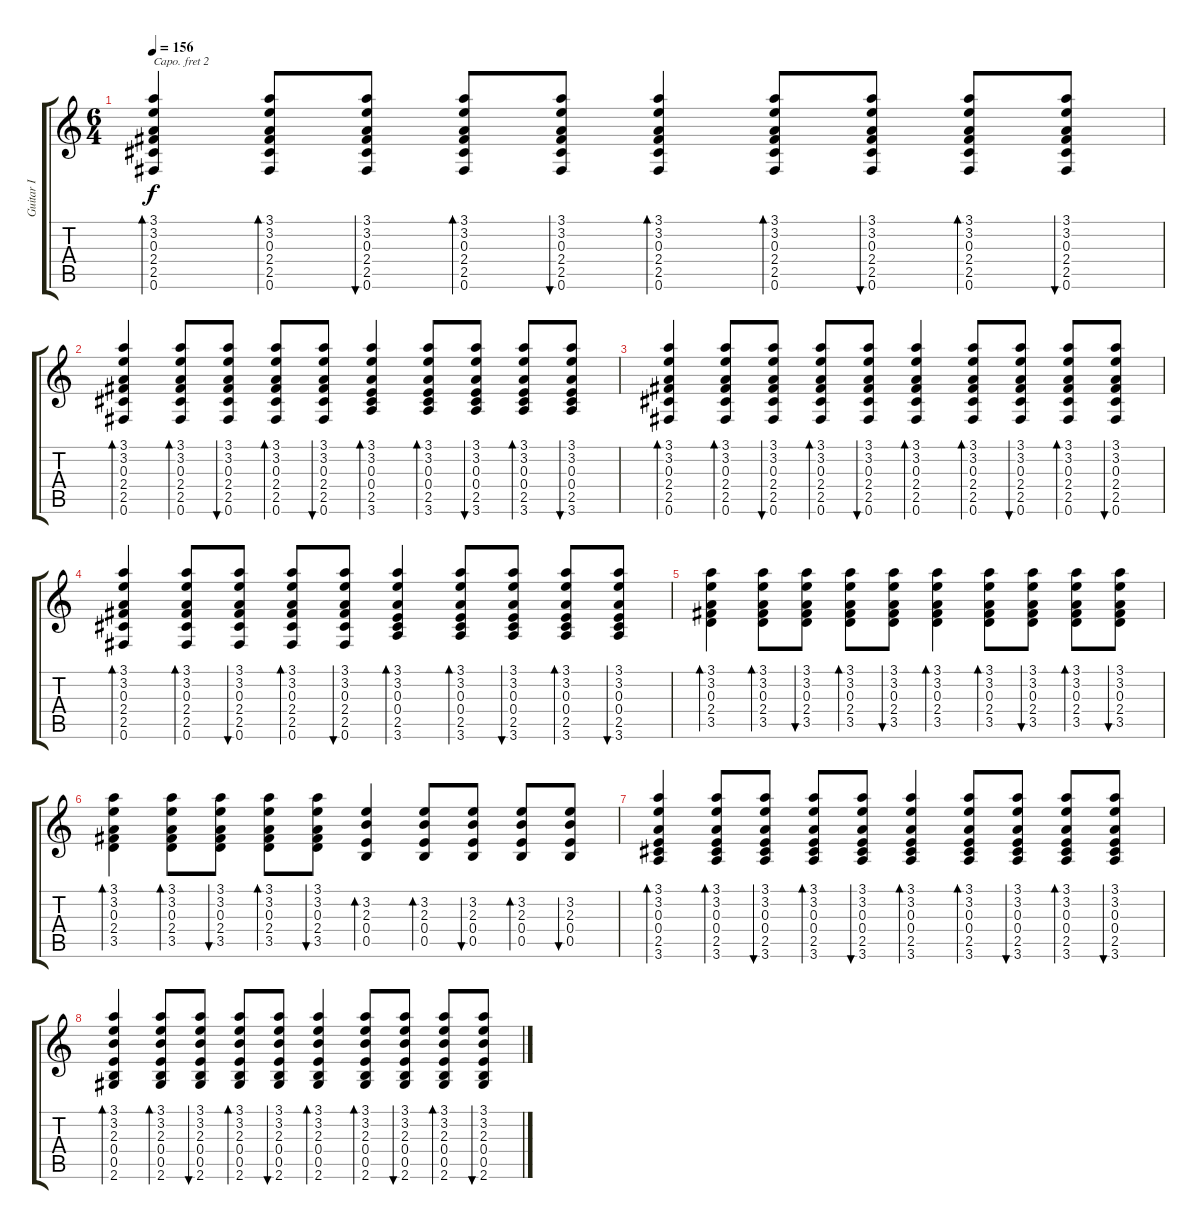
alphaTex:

\track ("Guitar I" "Guitar I") {instrument acousticguitarsteel}
\staff {score tabs}
\capo 2
\tuning (E4 B3 G3 D3 A2 E2) {hide}
\ts (6 4)
\tempo 156
\clef g2
\ks c
(3.1 3.2 0.3 2.4 2.5 0.6).4{bd 120 dy f} (3.1 3.2 0.3 2.4 2.5 0.6).8{bd 60} (3.1 3.2 0.3 2.4 2.5 0.6).8{bu 60} (3.1 3.2 0.3 2.4 2.5 0.6).8{bd 60} (3.1 3.2 0.3 2.4 2.5 0.6).8{bu 60} (3.1 3.2 0.3 2.4 2.5 0.6).4{bd 120} (3.1 3.2 0.3 2.4 2.5 0.6).8{bd 60} (3.1 3.2 0.3 2.4 2.5 0.6).8{bu 60} (3.1 3.2 0.3 2.4 2.5 0.6).8{bd 60} (3.1 3.2 0.3 2.4 2.5 0.6).8{bu 60} |
(3.1 3.2 0.3 2.4 2.5 0.6).4{bd 120} (3.1 3.2 0.3 2.4 2.5 0.6).8{bd 60} (3.1 3.2 0.3 2.4 2.5 0.6).8{bu 60} (3.1 3.2 0.3 2.4 2.5 0.6).8{bd 60} (3.1 3.2 0.3 2.4 2.5 0.6).8{bu 60} (3.1 3.2 0.3 0.4 2.5 3.6).4{bd 120} (3.1 3.2 0.3 0.4 2.5 3.6).8{bd 60} (3.1 3.2 0.3 0.4 2.5 3.6).8{bu 60} (3.1 3.2 0.3 0.4 2.5 3.6).8{bd 60} (3.1 3.2 0.3 0.4 2.5 3.6).8{bu 60} |
(3.1 3.2 0.3 2.4 2.5 0.6).4{bd 120} (3.1 3.2 0.3 2.4 2.5 0.6).8{bd 60} (3.1 3.2 0.3 2.4 2.5 0.6).8{bu 60} (3.1 3.2 0.3 2.4 2.5 0.6).8{bd 60} (3.1 3.2 0.3 2.4 2.5 0.6).8{bu 60} (3.1 3.2 0.3 2.4 2.5 0.6).4{bd 120} (3.1 3.2 0.3 2.4 2.5 0.6).8{bd 60} (3.1 3.2 0.3 2.4 2.5 0.6).8{bu 60} (3.1 3.2 0.3 2.4 2.5 0.6).8{bd 60} (3.1 3.2 0.3 2.4 2.5 0.6).8{bu 60} |
(3.1 3.2 0.3 2.4 2.5 0.6).4{bd 120} (3.1 3.2 0.3 2.4 2.5 0.6).8{bd 60} (3.1 3.2 0.3 2.4 2.5 0.6).8{bu 60} (3.1 3.2 0.3 2.4 2.5 0.6).8{bd 60} (3.1 3.2 0.3 2.4 2.5 0.6).8{bu 60} (3.1 3.2 0.3 0.4 2.5 3.6).4{bd 120} (3.1 3.2 0.3 0.4 2.5 3.6).8{bd 60} (3.1 3.2 0.3 0.4 2.5 3.6).8{bu 60} (3.1 3.2 0.3 0.4 2.5 3.6).8{bd 60} (3.1 3.2 0.3 0.4 2.5 3.6).8{bu 60} |
(3.1 3.2 0.3 2.4 3.5).4{bd 120} (3.1 3.2 0.3 2.4 3.5).8{bd 60} (3.1 3.2 0.3 2.4 3.5).8{bu 60} (3.1 3.2 0.3 2.4 3.5).8{bd 60} (3.1 3.2 0.3 2.4 3.5).8{bu 60} (3.1 3.2 0.3 2.4 3.5).4{bd 120} (3.1 3.2 0.3 2.4 3.5).8{bd 60} (3.1 3.2 0.3 2.4 3.5).8{bu 60} (3.1 3.2 0.3 2.4 3.5).8{bd 60} (3.1 3.2 0.3 2.4 3.5).8{bu 60} |
(3.1 3.2 0.3 2.4 3.5).4{bd 120} (3.1 3.2 0.3 2.4 3.5).8{bd 60} (3.1 3.2 0.3 2.4 3.5).8{bu 60} (3.1 3.2 0.3 2.4 3.5).8{bd 60} (3.1 3.2 0.3 2.4 3.5).8{bu 60} (3.2 2.3 0.4 0.5).4{bd 120} (3.2 2.3 0.4 0.5).8{bd 60} (3.2 2.3 0.4 0.5).8{bu 60} (3.2 2.3 0.4 0.5).8{bd 60} (3.2 2.3 0.4 0.5).8{bu 60} |
(3.1 3.2 0.3 0.4 2.5 3.6).4{bd 120} (3.1 3.2 0.3 0.4 2.5 3.6).8{bd 60} (3.1 3.2 0.3 0.4 2.5 3.6).8{bu 60} (3.1 3.2 0.3 0.4 2.5 3.6).8{bd 60} (3.1 3.2 0.3 0.4 2.5 3.6).8{bu 60} (3.1 3.2 0.3 0.4 2.5 3.6).4{bd 120} (3.1 3.2 0.3 0.4 2.5 3.6).8{bd 60} (3.1 3.2 0.3 0.4 2.5 3.6).8{bu 60} (3.1 3.2 0.3 0.4 2.5 3.6).8{bd 60} (3.1 3.2 0.3 0.4 2.5 3.6).8{bu 60} |
(3.1 3.2 2.3 0.4 0.5 2.6).4{bd 120} (3.1 3.2 2.3 0.4 0.5 2.6).8{bd 60} (3.1 3.2 2.3 0.4 0.5 2.6).8{bu 60} (3.1 3.2 2.3 0.4 0.5 2.6).8{bd 60} (3.1 3.2 2.3 0.4 0.5 2.6).8{bu 60} (3.1 3.2 2.3 0.4 0.5 2.6).4{bd 120} (3.1 3.2 2.3 0.4 0.5 2.6).8{bd 60} (3.1 3.2 2.3 0.4 0.5 2.6).8{bu 60} (3.1 3.2 2.3 0.4 0.5 2.6).8{bd 60} (3.1 3.2 2.3 0.4 0.5 2.6).8{bu 60}
